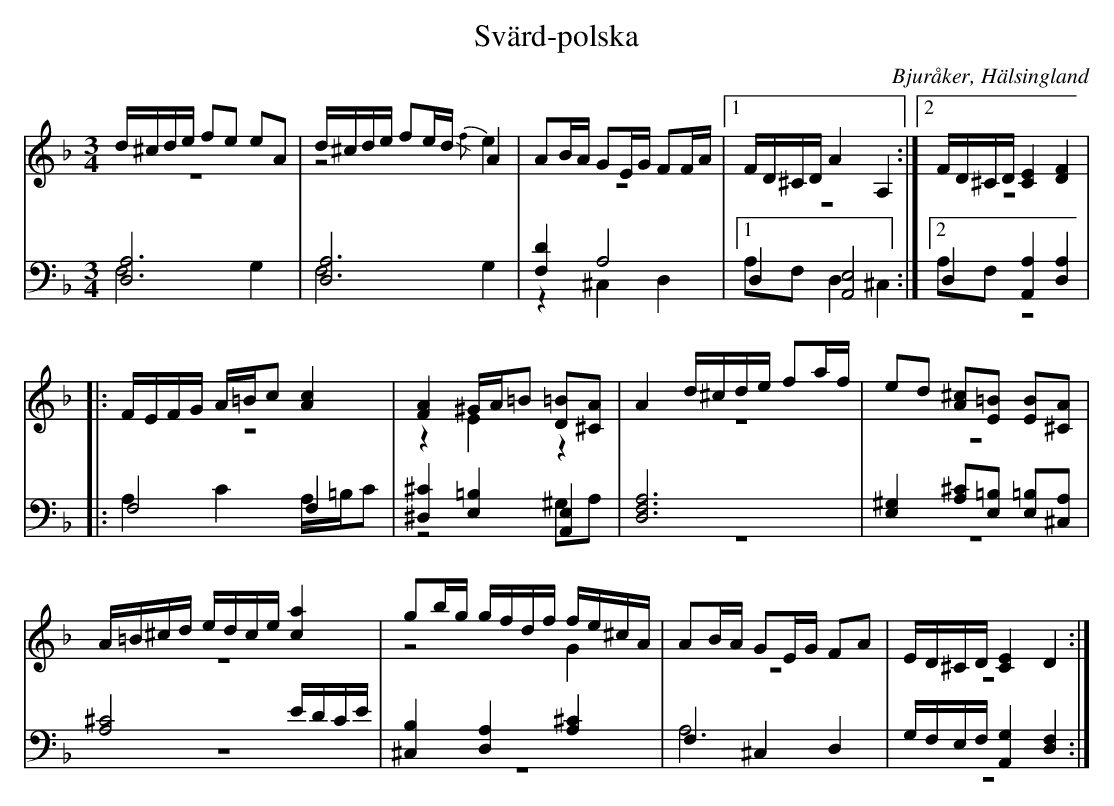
X:1
T: Svärd-polska
O: Bjuråker, Hälsingland
M: 3/4
L: 1/8
K: Dm
V:1
V:2 merge
V:3
V:4 merge
V:1
d/^c/d/e/ fe eA|d/^c/d/e/ fe/d/ A2|AB/A/ GE/G/ FF/A/|1 F/D/^C/D/ A2 A,2:|2 F/D/^C/D/ [C2E2] [D2F2]|
|:F/E/F/G/ A/=B/c [A2c2]|[F2A2] ^G/A/=B [D=B][^CA]|A2 d/^c/d/e/ fa/f/|ed [A^c][E=B] [EB][^CA]|
A/=B/^c/d/ e/d/c/e/ [c2a2]|gb/g/ g/f/d/f/ f/e/^c/A/|AB/A/ GE/G/ FA|E/D/^C/D/ [C2E2] D2:|
V:2
z6|z4 {/f}e2|z6|1 z6:|2 z6|
|:z6|z2 E2 z2|z6|z6|
z6|z4 G2|z6|z6:|
V:3 clef=bass
[D,6A,6]|[D,6A,6]|[F,2D2] A,4|1 D,2 [A,,4E,4]:|2 D,2 [A,,2A,2] [D,2A,2]|
|:F,4 F,2|[^D,2^C2] [E,2=B,2] [A,,2E,2]|[D,6F,6A,6]|[E,2^G,2] [A,^C][E,=B,] [E,=B,][^C,A,]|
[A,4^C4] E/D/C/E/|[^C,2B,2]  [D,2A,2] [A,2^C2]|F,2 ^C,2 D,2|G,/F,/E,/F,/ [A,,2G,2] [D,2F,2]:|
V:4 clef=bass
F,4 G,2|F,4 G,2|z2 ^C,2 D,2|1 A,F, D,2 ^C,2:|2 A,F,  z4|
|:A,2 C2 A,/=B,/C|z4 ^G,A,|z6|z6|
z6|z6|A,6|z6:|
